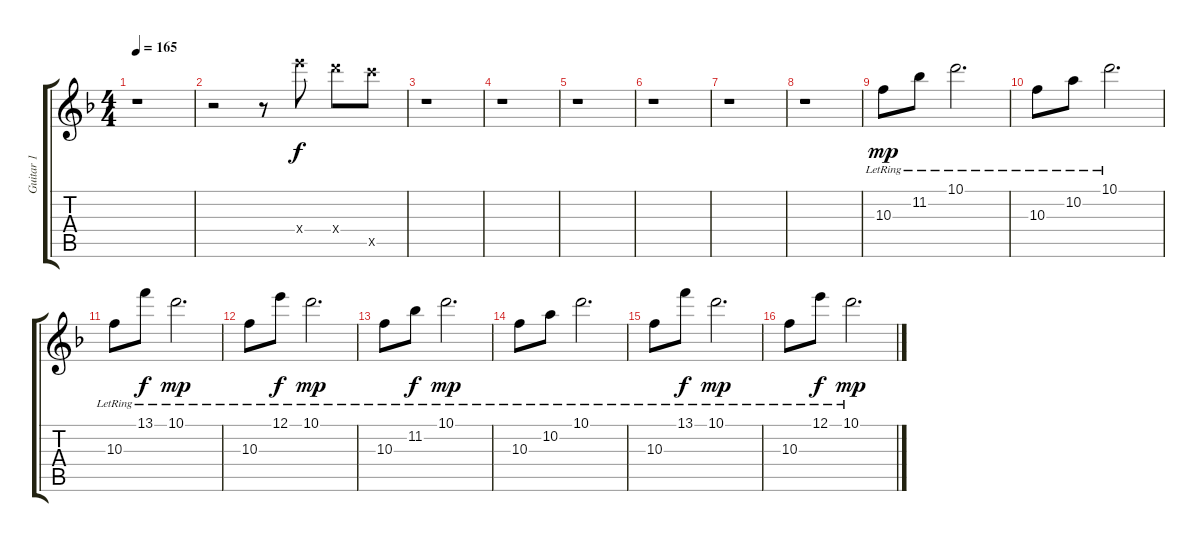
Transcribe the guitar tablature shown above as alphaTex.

\track ("Guitar 1" "Guitar 1") {instrument electricguitarjazz}
\staff {score tabs}
\tuning (E4 B3 G3 D3 A2 D2) {hide}
\ts (4 4)
\tempo 165
\clef g2
\ks f
r.1{dy f} |
r.2 r.8 26.4{x}.8 24.4{x}.8 27.5{x}.8 |
r.1 |
r.1 |
r.1 |
r.1 |
r.1 |
r.1 |
10.3{lr}.8{dy mp instrument electricguitarjazz} 11.2{lr}.8 10.1{lr}.2{d} |
10.3{lr}.8 10.2{lr}.8 10.1{lr}.2{d} |
10.3{lr}.8 13.1{lr}.8{dy f} 10.1{lr}.2{d dy mp} |
10.3{lr}.8 12.1{lr}.8{dy f} 10.1{lr}.2{d dy mp} |
10.3{lr}.8 11.2{lr}.8{dy f} 10.1{lr}.2{d dy mp} |
10.3{lr}.8 10.2{lr}.8 10.1{lr}.2{d} |
10.3{lr}.8 13.1{lr}.8{dy f} 10.1{lr}.2{d dy mp} |
10.3{lr}.8 12.1{lr}.8{dy f} 10.1{lr}.2{d dy mp}
